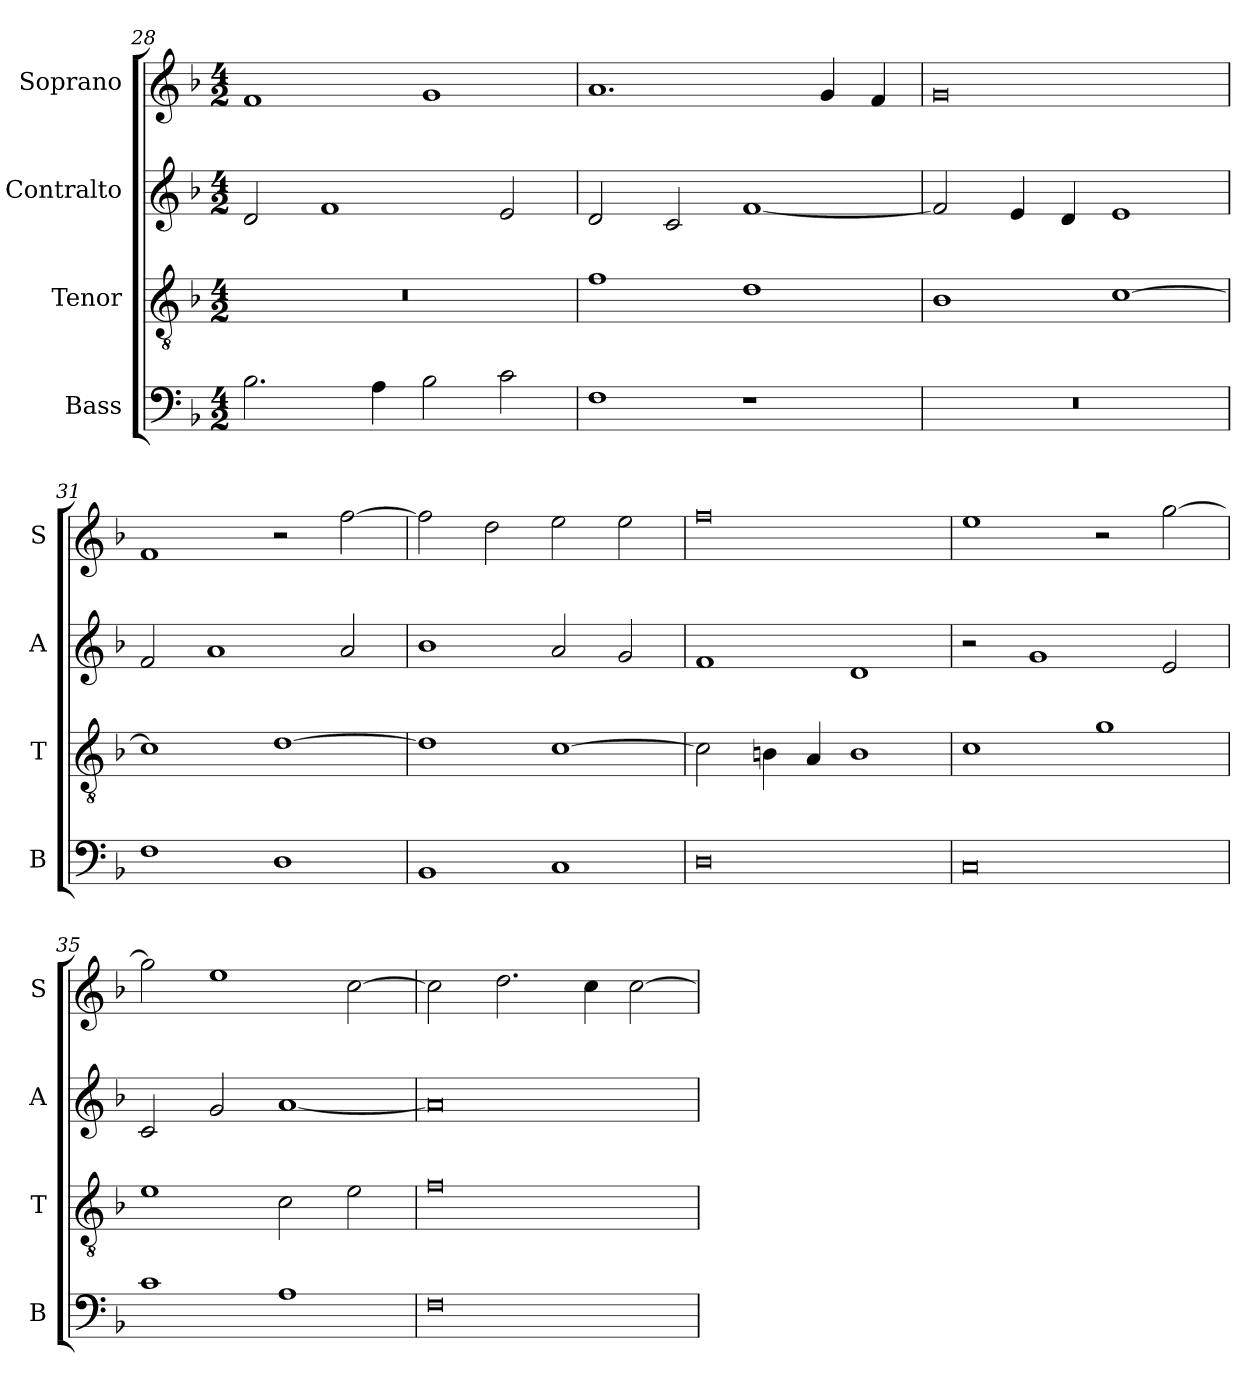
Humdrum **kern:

**kern	**kern	**kern	**kern
*part4	*part3	*part2	*part1
*staff4	*staff3	*staff2	*staff1
*I"Bass	*I"Tenor	*I"Contralto	*I"Soprano
*I'B	*I'T	*I'A	*I'S
*clefF4	*clefGv2	*clefG2	*clefG2
*k[b-]	*k[b-]	*k[b-]	*k[b-]
*M4/2	*M4/2	*M4/2	*M4/2
=28	=28	=28	=28
2.B-	0r	2d	1f
.	.	1f	.
4A	.	.	.
2B-	.	.	1g
2c	.	2e	.
=29	=29	=29	=29
1F	1f	2d	1.a
.	.	2c	.
1r	1d	[1f	.
.	.	.	4g
.	.	.	4f
=30	=30	=30	=30
0r	1B-	2f]	0g
.	.	4e	.
.	.	4d	.
.	[1c	1e	.
=31	=31	=31	=31
1F	1c]	2f	1f
.	.	1a	.
1D	[1d	.	2r
.	.	2a	[2ff
=32	=32	=32	=32
1BB-	1d]	1b-	2ff]
.	.	.	2dd
1C	[1c	2a	2ee
.	.	2g	2ee
=33	=33	=33	=33
0D	2c]	1f	0ff
.	4Bn	.	.
.	4A	.	.
.	1B	1d	.
=34	=34	=34	=34
0C	1c	2r	1ee
.	.	1g	.
.	1g	.	2r
.	.	2e	[2gg
=35	=35	=35	=35
1c	1e	2c	2gg]
.	.	2g	1ee
1A	2c	[1a	.
.	2e	.	[2cc
=36	=36	=36	=36
0F	0f	0a]	2cc]
.	.	.	2.dd
.	.	.	4cc
.	.	.	[2cc
=	=	=	=
*-	*-	*-	*-
